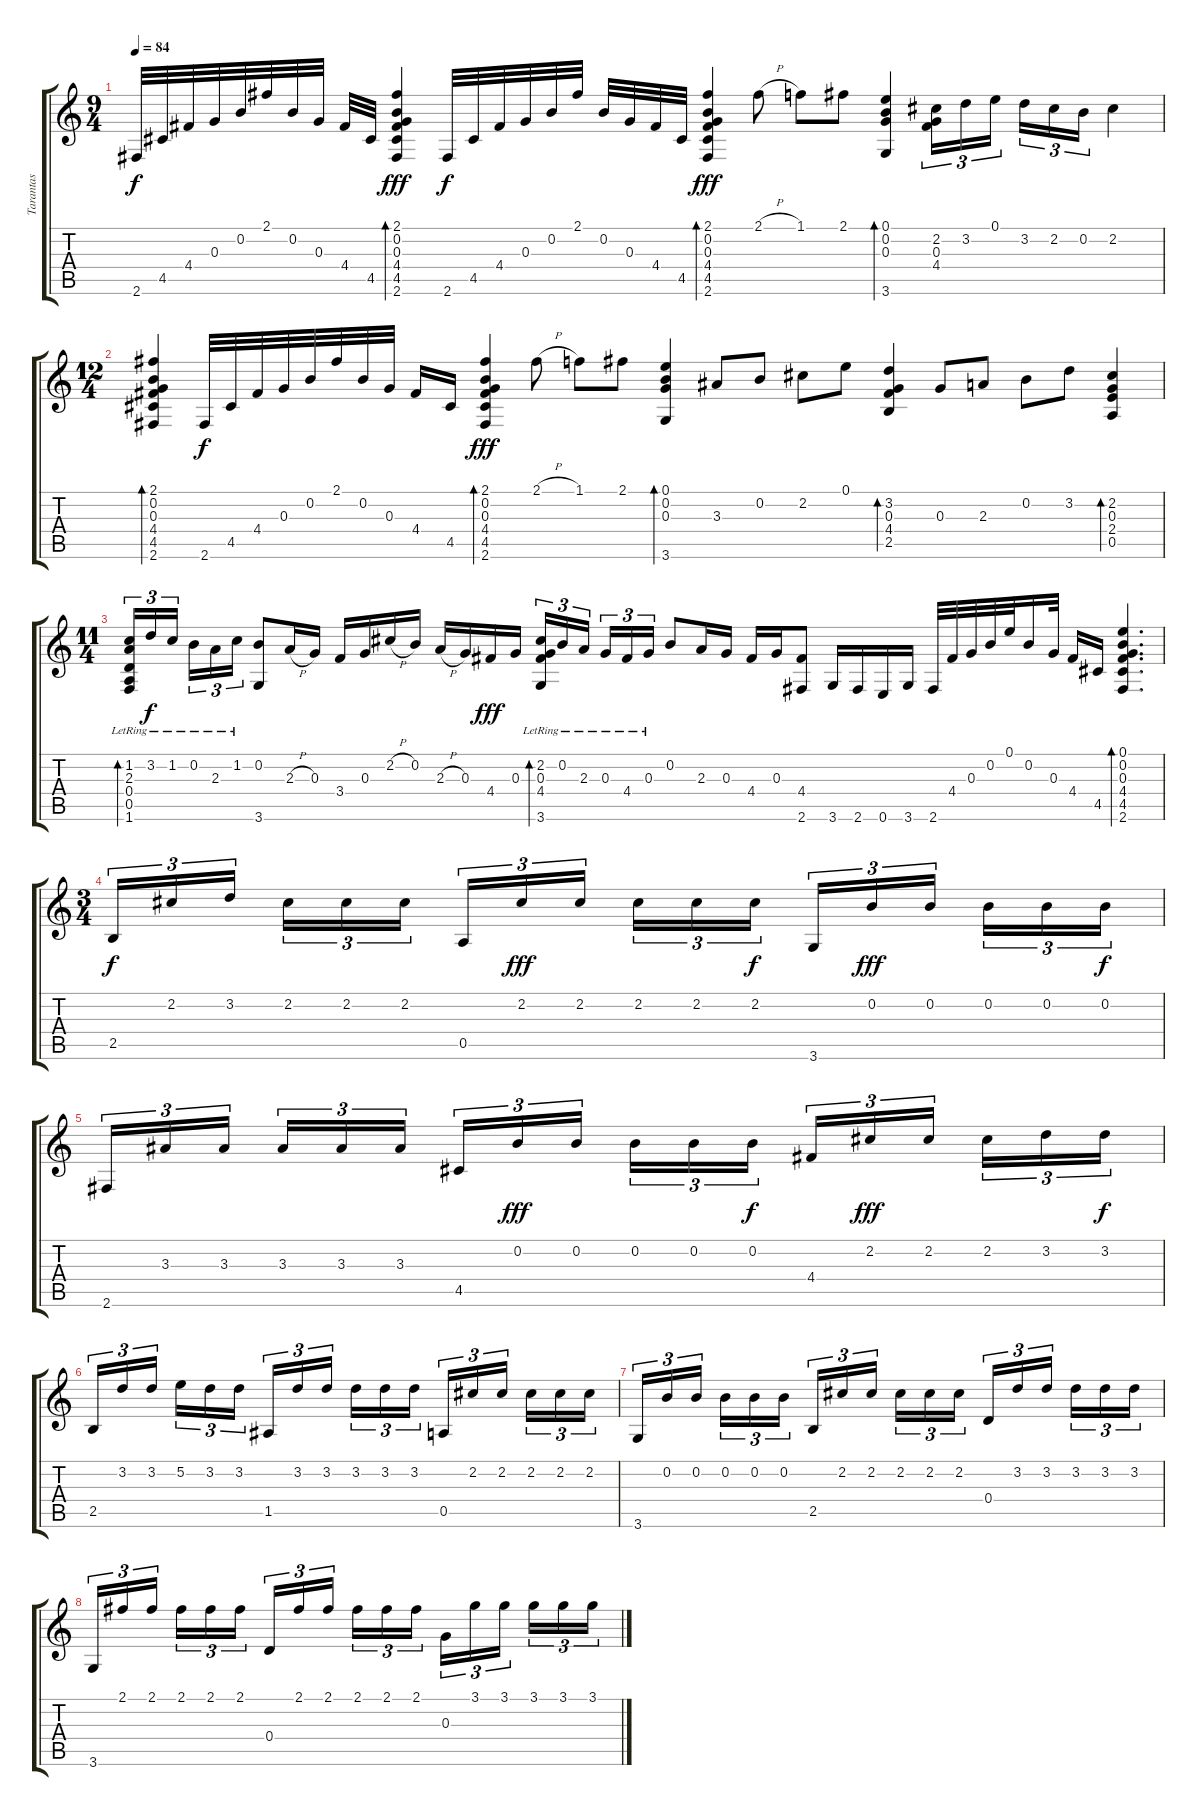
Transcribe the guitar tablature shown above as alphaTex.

\track ("Tarantas" "Tarantas") {instrument acousticguitarnylon}
\staff {score tabs}
\tuning (E4 B3 G3 D3 A2 E2) {hide}
\ts (9 4)
\tempo 84
\clef g2
\ks c
2.6.32{dy f instrument acousticguitarnylon} 4.5.32 4.4.32 0.3.32 0.2.32 2.1.32 0.2.32 0.3.32 4.4.32 4.5.32 (2.1 0.2 0.3 4.4 4.5 2.6).4{bd 60 dy fff} 2.6.32{dy f} 4.5.32 4.4.32 0.3.32 0.2.32 2.1.32 0.2.32 0.3.32 4.4.32 4.5.32 (2.1 0.2 0.3 4.4 4.5 2.6).4{bd 60 dy fff} 2.1{h}.8 1.1.8 2.1.8 (0.1 0.2 0.3 3.6).4{bd 60} (2.2 0.3 4.4).16{tu (3 2)} 3.2.16{tu (3 2)} 0.1.16{tu (3 2) beam splitsecondary} 3.2.16{tu (3 2)} 2.2.16{tu (3 2)} 0.2.16{tu (3 2)} 2.2.4 |
\ts (12 4)
(2.1 0.2 0.3 4.4 4.5 2.6).4{bd 60} 2.6.32{dy f} 4.5.32 4.4.32 0.3.32 0.2.32 2.1.32 0.2.32 0.3.32 4.4.16 4.5.16 (2.1 0.2 0.3 4.4 4.5 2.6).4{bd 60 dy fff} 2.1{h}.8 1.1.8 2.1.8 (0.1 0.2 0.3 3.6).4{bd 60} 3.3.8 0.2.8 2.2.8 0.1.8 (3.2 0.3 4.4 2.5).4{bd 60} 0.3.8 2.3.8 0.2.8 3.2.8 (2.2 0.3 2.4 0.5).4{bd 60} |
\ts (11 4)
(1.2{lr} 2.3{lr} 0.4{lr} 0.5{lr} 1.6{lr}).16{tu (3 2) bd 60} 3.2{lr}.16{tu (3 2) dy f} 1.2{lr}.16{tu (3 2) beam splitsecondary} 0.2{lr}.16{tu (3 2)} 2.3{lr}.16{tu (3 2)} 1.2{lr}.16{tu (3 2)} (0.2 3.6).8 2.3{h}.16 0.3.16 3.4.16 0.3.16 2.2{h}.16 0.2.16 2.3{h}.16 0.3.16 4.4.16{dy fff} 0.3.16 (2.2{lr} 0.3{lr} 4.4{lr} 3.6{lr}).16{tu (3 2) bd 60} 0.2{lr}.16{tu (3 2)} 2.3{lr}.16{tu (3 2) beam splitsecondary} 0.3{lr}.16{tu (3 2)} 4.4{lr}.16{tu (3 2)} 0.3{lr}.16{tu (3 2)} 0.2.8 2.3.16 0.3.16 4.4.16 0.3.16 (4.4 2.6).8 3.6.16 2.6.16 0.6.16 3.6.16 2.6.32 4.4.32 0.3.32 0.2.32 0.1.32 0.2.16 0.3.32 4.4.16 4.5.16 (0.1 0.2 0.3 4.4 4.5 2.6).4{d bd 60} |
\ts (3 4)
2.5.16{tu (3 2) dy f} 2.2.16{tu (3 2)} 3.2.16{tu (3 2) beam splitsecondary} 2.2.16{tu (3 2)} 2.2.16{tu (3 2)} 2.2.16{tu (3 2)} 0.5.16{tu (3 2)} 2.2.16{tu (3 2) dy fff} 2.2.16{tu (3 2) beam splitsecondary} 2.2.16{tu (3 2)} 2.2.16{tu (3 2)} 2.2.16{tu (3 2) dy f} 3.6.16{tu (3 2)} 0.2.16{tu (3 2) dy fff} 0.2.16{tu (3 2) beam splitsecondary} 0.2.16{tu (3 2)} 0.2.16{tu (3 2)} 0.2.16{tu (3 2) dy f} |
2.6.16{tu (3 2)} 3.3.16{tu (3 2)} 3.3.16{tu (3 2) beam splitsecondary} 3.3.16{tu (3 2)} 3.3.16{tu (3 2)} 3.3.16{tu (3 2)} 4.5.16{tu (3 2)} 0.2.16{tu (3 2) dy fff} 0.2.16{tu (3 2) beam splitsecondary} 0.2.16{tu (3 2)} 0.2.16{tu (3 2)} 0.2.16{tu (3 2) dy f} 4.4.16{tu (3 2)} 2.2.16{tu (3 2) dy fff} 2.2.16{tu (3 2) beam splitsecondary} 2.2.16{tu (3 2)} 3.2.16{tu (3 2)} 3.2.16{tu (3 2) dy f} |
2.5.16{tu (3 2)} 3.2.16{tu (3 2)} 3.2.16{tu (3 2) beam splitsecondary} 5.2.16{tu (3 2)} 3.2.16{tu (3 2)} 3.2.16{tu (3 2)} 1.5.16{tu (3 2)} 3.2.16{tu (3 2)} 3.2.16{tu (3 2) beam splitsecondary} 3.2.16{tu (3 2)} 3.2.16{tu (3 2)} 3.2.16{tu (3 2)} 0.5.16{tu (3 2)} 2.2.16{tu (3 2)} 2.2.16{tu (3 2) beam splitsecondary} 2.2.16{tu (3 2)} 2.2.16{tu (3 2)} 2.2.16{tu (3 2)} |
3.6.16{tu (3 2)} 0.2.16{tu (3 2)} 0.2.16{tu (3 2) beam splitsecondary} 0.2.16{tu (3 2)} 0.2.16{tu (3 2)} 0.2.16{tu (3 2)} 2.5.16{tu (3 2)} 2.2.16{tu (3 2)} 2.2.16{tu (3 2) beam splitsecondary} 2.2.16{tu (3 2)} 2.2.16{tu (3 2)} 2.2.16{tu (3 2)} 0.4.16{tu (3 2)} 3.2.16{tu (3 2)} 3.2.16{tu (3 2) beam splitsecondary} 3.2.16{tu (3 2)} 3.2.16{tu (3 2)} 3.2.16{tu (3 2)} |
3.6.16{tu (3 2)} 2.1.16{tu (3 2)} 2.1.16{tu (3 2) beam splitsecondary} 2.1.16{tu (3 2)} 2.1.16{tu (3 2)} 2.1.16{tu (3 2)} 0.4.16{tu (3 2)} 2.1.16{tu (3 2)} 2.1.16{tu (3 2) beam splitsecondary} 2.1.16{tu (3 2)} 2.1.16{tu (3 2)} 2.1.16{tu (3 2)} 0.3.16{tu (3 2)} 3.1.16{tu (3 2)} 3.1.16{tu (3 2) beam splitsecondary} 3.1.16{tu (3 2)} 3.1.16{tu (3 2)} 3.1.16{tu (3 2)}
